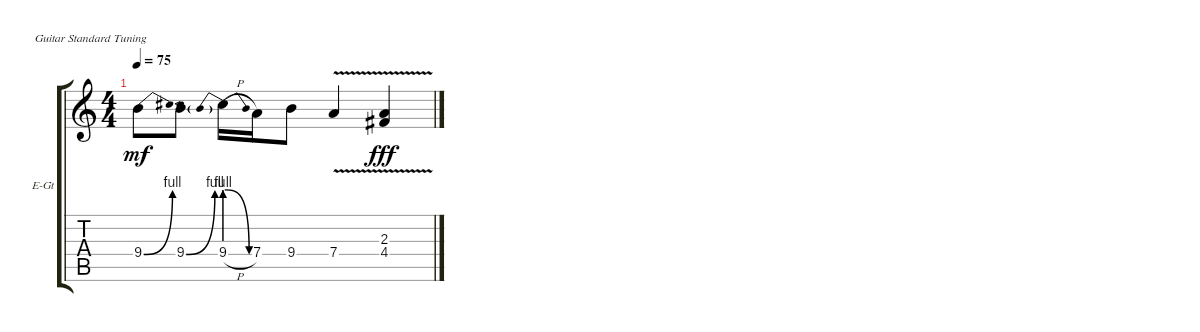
\defaultSystemsLayout 4
\bracketExtendMode groupsimilarinstruments
\firstSystemTrackNameOrientation horizontal
\otherSystemsTrackNameOrientation horizontal
\track ("Electric Guitar" "E-Gt") {solo instrument distortionguitar}
\staff {score tabs}
\tuning (E4 B3 G3 D3 A2 E2)
\ts (4 4)
\tempo 75
\clef g2
\scale
0.333333
\ks c
9.4{be (bend 0 0 14.399999999999999 4)}.8{dy mf} 9.4{be (bend 0 0 15.6 4)}.8 9.4{be (prebendrelease 0 4 15 0) h}.16 7.4.16 9.4.8 7.4{v}.4 (4.4{v} 2.3).4{dy fff} |
\scale
0.333333 |
\scale
0.333333 |
\scale
0.333333
